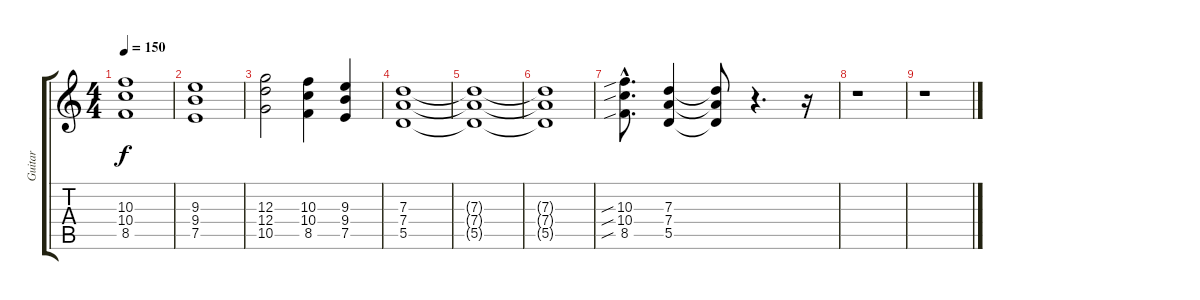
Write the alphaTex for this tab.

\track ("Guitar" "Guitar") {instrument overdrivenguitar}
\staff {score tabs}
\tuning (E4 B3 G3 D3 A2 E2) {hide}
\ts (4 4)
\tempo 150
\clef g2
\ks c
(10.3 10.4 8.5).1{dy f} |
(9.3 9.4 7.5).1 |
(12.3 12.4 10.5).2 (10.3 10.4 8.5).4 (9.3 9.4 7.5).4 |
(7.3 7.4 5.5).1 |
(7.3{t} 7.4{t} 5.5{t}).1 |
(7.3{t} 7.4{t} 5.5{t}).1 |
(10.3{sib hac} 10.4{sib hac} 8.5{sib hac}).8{d} (7.3 7.4 5.5).4 (7.3{t} 7.4{t} 5.5{t}).8 r.4{d} r.16 |
r.1 |
r.1
